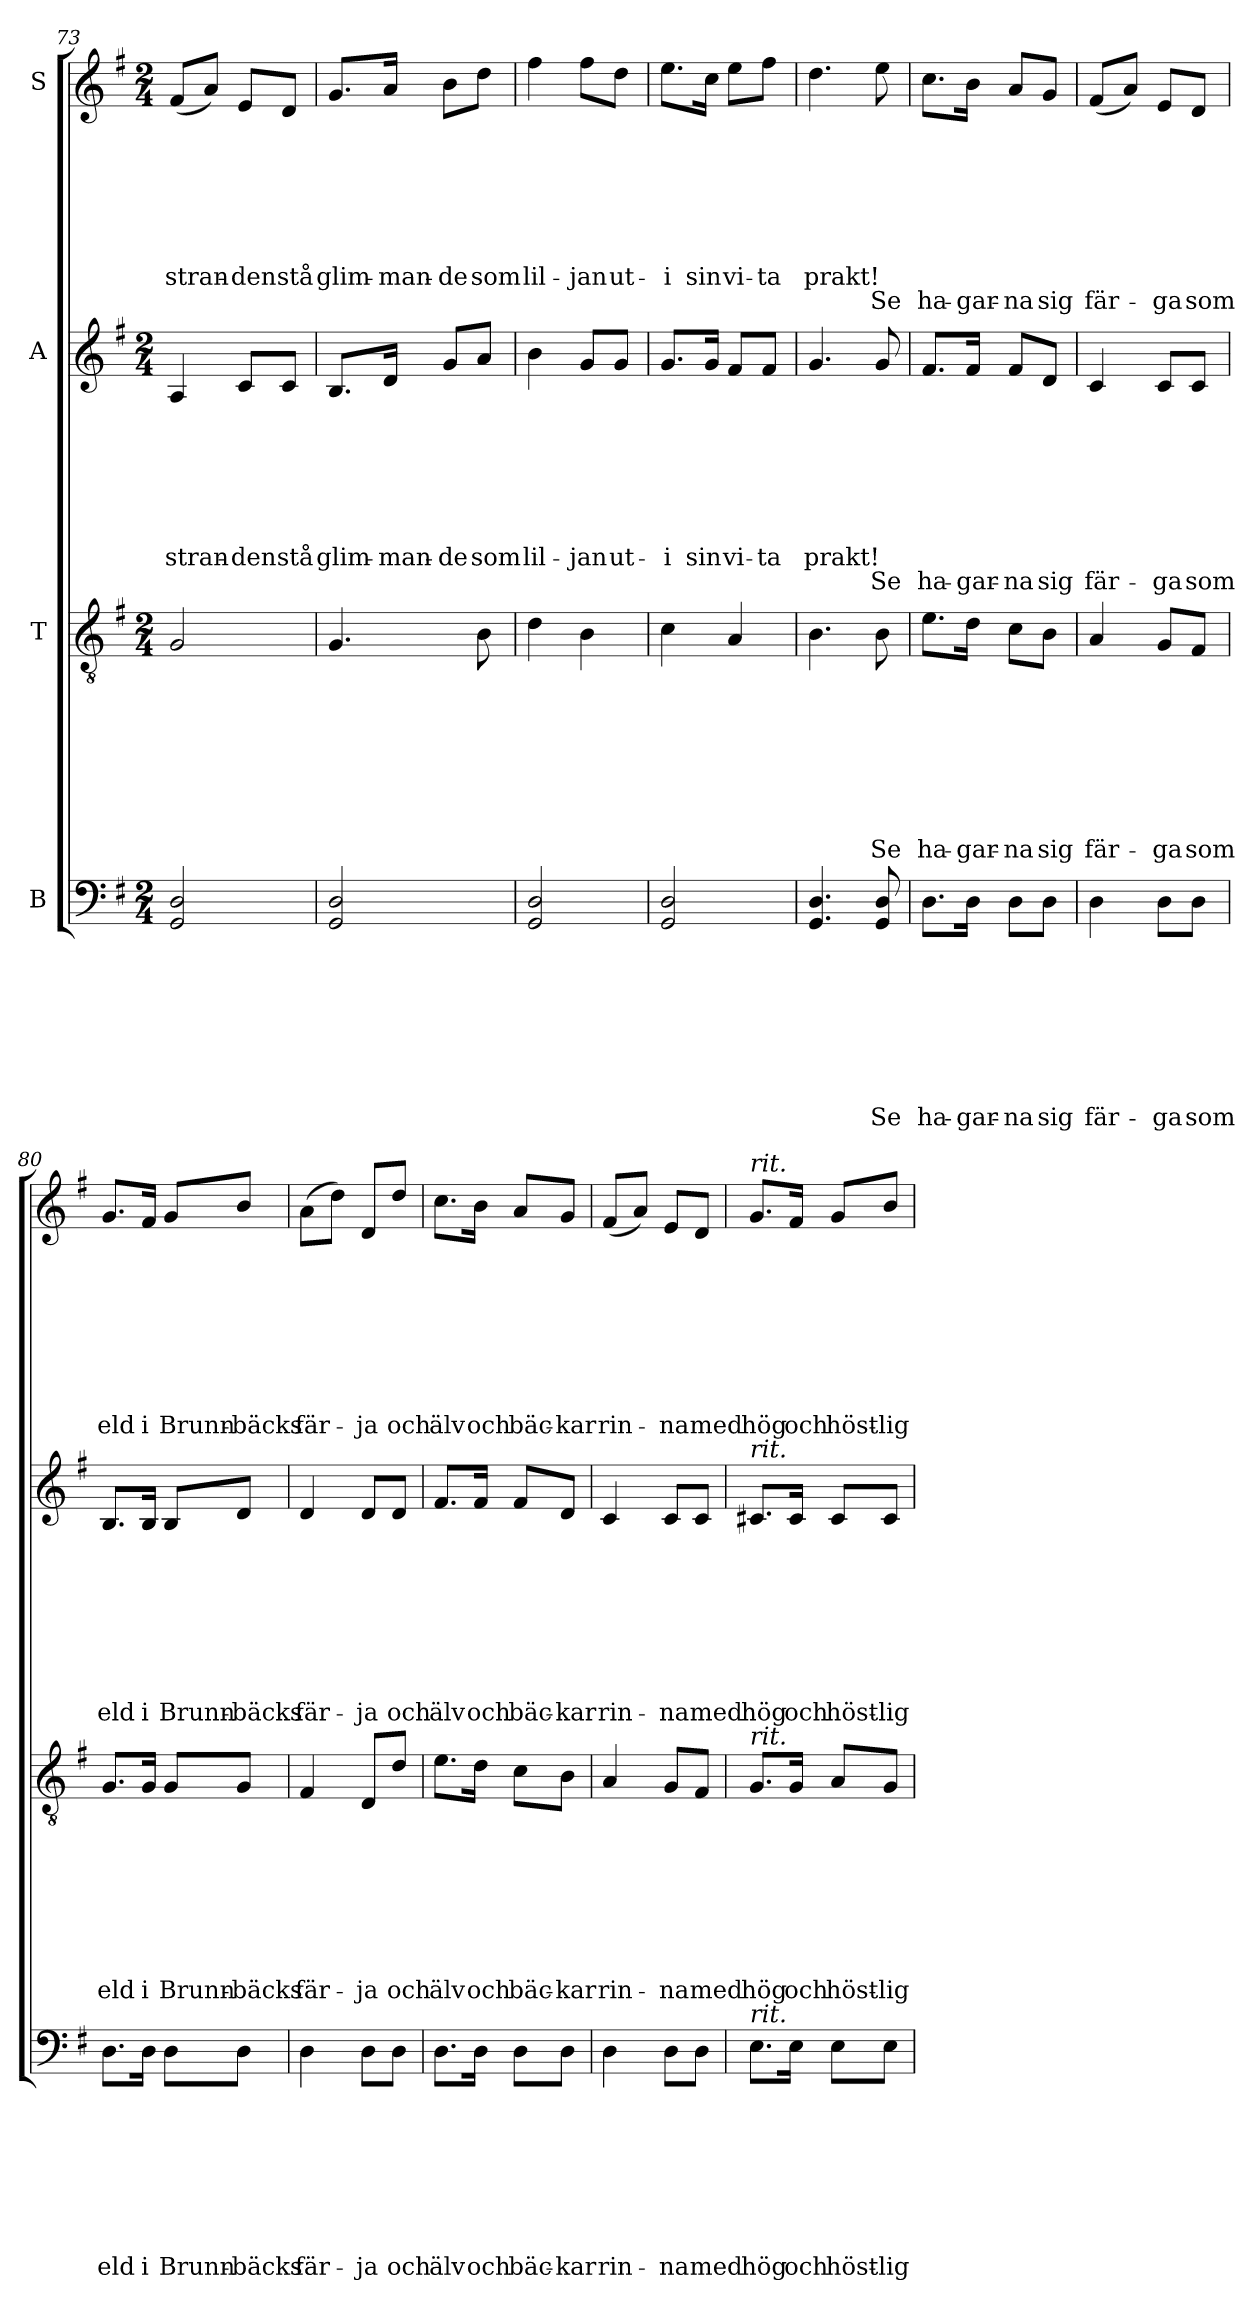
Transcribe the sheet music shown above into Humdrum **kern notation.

**kern	**text	**text	**text	**text	**text	**text	**text	**text	**kern	**text	**text	**text	**text	**text	**text	**text	**text	**kern	**text	**text	**text	**text	**text	**text	**text	**text	**kern	**text	**text	**text	**text	**text	**text	**text	**text
*part4	*part4	*part4	*part4	*part4	*part4	*part4	*part4	*part4	*part3	*part3	*part3	*part3	*part3	*part3	*part3	*part3	*part3	*part2	*part2	*part2	*part2	*part2	*part2	*part2	*part2	*part2	*part1	*part1	*part1	*part1	*part1	*part1	*part1	*part1	*part1
*staff4	*staff4	*staff4	*staff4	*staff4	*staff4	*staff4	*staff4	*staff4	*staff3	*staff3	*staff3	*staff3	*staff3	*staff3	*staff3	*staff3	*staff3	*staff2	*staff2	*staff2	*staff2	*staff2	*staff2	*staff2	*staff2	*staff2	*staff1	*staff1	*staff1	*staff1	*staff1	*staff1	*staff1	*staff1	*staff1
*I"B	*	*	*	*	*	*	*	*	*I"T	*	*	*	*	*	*	*	*	*I"A	*	*	*	*	*	*	*	*	*I"S	*	*	*	*	*	*	*	*
!!LO:PB:g=z
*clefF4	*	*	*	*	*	*	*	*	*clefGv2	*	*	*	*	*	*	*	*	*clefG2	*	*	*	*	*	*	*	*	*clefG2	*	*	*	*	*	*	*	*
*k[f#]	*	*	*	*	*	*	*	*	*k[f#]	*	*	*	*	*	*	*	*	*k[f#]	*	*	*	*	*	*	*	*	*k[f#]	*	*	*	*	*	*	*	*
*G:	*	*	*	*	*	*	*	*	*G:	*	*	*	*	*	*	*	*	*G:	*	*	*	*	*	*	*	*	*G:	*	*	*	*	*	*	*	*
*M2/4	*	*	*	*	*	*	*	*	*M2/4	*	*	*	*	*	*	*	*	*M2/4	*	*	*	*	*	*	*	*	*M2/4	*	*	*	*	*	*	*	*
=73	=73	=73	=73	=73	=73	=73	=73	=73	=73	=73	=73	=73	=73	=73	=73	=73	=73	=73	=73	=73	=73	=73	=73	=73	=73	=73	=73	=73	=73	=73	=73	=73	=73	=73	=73
!	!	!	!	!	!	!	!	!	!	!	!	!	!	!	!	!	!	!	!	!	!	!	!	!	!LO:LY:b	!	!	!	!	!	!	!	!	!LO:LY:b	!
2GG/ 2D/	.	.	.	.	.	.	.	.	2G/	.	.	.	.	.	.	.	.	4A/	.	.	.	.	.	.	stran-	.	(<8f#/L	.	.	.	.	.	.	stran-	.
.	.	.	.	.	.	.	.	.	.	.	.	.	.	.	.	.	.	.	.	.	.	.	.	.	.	.	8a/J)	.	.	.	.	.	.	.	.
!	!	!	!	!	!	!	!	!	!	!	!	!	!	!	!	!	!	!	!	!	!	!	!	!	!LO:LY:b	!	!	!	!	!	!	!	!	!LO:LY:b	!
.	.	.	.	.	.	.	.	.	.	.	.	.	.	.	.	.	.	8c/L	.	.	.	.	.	.	-den	.	8e/L	.	.	.	.	.	.	-den	.
!	!	!	!	!	!	!	!	!	!	!	!	!	!	!	!	!	!	!	!	!	!	!	!	!	!LO:LY:b	!	!	!	!	!	!	!	!	!LO:LY:b	!
.	.	.	.	.	.	.	.	.	.	.	.	.	.	.	.	.	.	8c/J	.	.	.	.	.	.	stå	.	8d/J	.	.	.	.	.	.	stå	.
=74	=74	=74	=74	=74	=74	=74	=74	=74	=74	=74	=74	=74	=74	=74	=74	=74	=74	=74	=74	=74	=74	=74	=74	=74	=74	=74	=74	=74	=74	=74	=74	=74	=74	=74	=74
!	!	!	!	!	!	!	!	!	!	!	!	!	!	!	!	!	!	!	!	!	!	!	!	!	!LO:LY:b	!	!	!	!	!	!	!	!	!LO:LY:b	!
2GG/ 2D/	.	.	.	.	.	.	.	.	4.G/	.	.	.	.	.	.	.	.	8.B/L	.	.	.	.	.	.	glim-	.	8.g/L	.	.	.	.	.	.	glim-	.
!	!	!	!	!	!	!	!	!	!	!	!	!	!	!	!	!	!	!	!	!	!	!	!	!	!LO:LY:b	!	!	!	!	!	!	!	!	!LO:LY:b	!
.	.	.	.	.	.	.	.	.	.	.	.	.	.	.	.	.	.	16d/Jk	.	.	.	.	.	.	-man-	.	16a/Jk	.	.	.	.	.	.	-man-	.
!	!	!	!	!	!	!	!	!	!	!	!	!	!	!	!	!	!	!	!	!	!	!	!	!	!LO:LY:b	!	!	!	!	!	!	!	!	!LO:LY:b	!
.	.	.	.	.	.	.	.	.	.	.	.	.	.	.	.	.	.	8g/L	.	.	.	.	.	.	-de	.	8b\L	.	.	.	.	.	.	-de	.
!	!	!	!	!	!	!	!	!	!	!	!	!	!	!	!	!	!	!	!	!	!	!	!	!	!LO:LY:b	!	!	!	!	!	!	!	!	!LO:LY:b	!
.	.	.	.	.	.	.	.	.	8B\	.	.	.	.	.	.	.	.	8a/J	.	.	.	.	.	.	som	.	8dd\J	.	.	.	.	.	.	som	.
=75	=75	=75	=75	=75	=75	=75	=75	=75	=75	=75	=75	=75	=75	=75	=75	=75	=75	=75	=75	=75	=75	=75	=75	=75	=75	=75	=75	=75	=75	=75	=75	=75	=75	=75	=75
!	!	!	!	!	!	!	!	!	!	!	!	!	!	!	!	!	!	!	!	!	!	!	!	!	!LO:LY:b	!	!	!	!	!	!	!	!	!LO:LY:b	!
2GG/ 2D/	.	.	.	.	.	.	.	.	4d\	.	.	.	.	.	.	.	.	4b\	.	.	.	.	.	.	lil-	.	4ff#\	.	.	.	.	.	.	lil-	.
!	!	!	!	!	!	!	!	!	!	!	!	!	!	!	!	!	!	!	!	!	!	!	!	!	!LO:LY:b	!	!	!	!	!	!	!	!	!LO:LY:b	!
.	.	.	.	.	.	.	.	.	4B\	.	.	.	.	.	.	.	.	8g/L	.	.	.	.	.	.	-jan	.	8ff#\L	.	.	.	.	.	.	-jan	.
!	!	!	!	!	!	!	!	!	!	!	!	!	!	!	!	!	!	!	!	!	!	!	!	!	!LO:LY:b	!	!	!	!	!	!	!	!	!LO:LY:b	!
.	.	.	.	.	.	.	.	.	.	.	.	.	.	.	.	.	.	8g/J	.	.	.	.	.	.	ut-	.	8dd\J	.	.	.	.	.	.	ut-	.
=76	=76	=76	=76	=76	=76	=76	=76	=76	=76	=76	=76	=76	=76	=76	=76	=76	=76	=76	=76	=76	=76	=76	=76	=76	=76	=76	=76	=76	=76	=76	=76	=76	=76	=76	=76
!	!	!	!	!	!	!	!	!	!	!	!	!	!	!	!	!	!	!	!	!	!	!	!	!	!LO:LY:b	!	!	!	!	!	!	!	!	!LO:LY:b	!
2GG/ 2D/	.	.	.	.	.	.	.	.	4c\	.	.	.	.	.	.	.	.	8.g/L	.	.	.	.	.	.	-i	.	8.ee\L	.	.	.	.	.	.	-i	.
!	!	!	!	!	!	!	!	!	!	!	!	!	!	!	!	!	!	!	!	!	!	!	!	!	!LO:LY:b	!	!	!	!	!	!	!	!	!LO:LY:b	!
.	.	.	.	.	.	.	.	.	.	.	.	.	.	.	.	.	.	16g/Jk	.	.	.	.	.	.	sin	.	16cc\Jk	.	.	.	.	.	.	sin	.
!	!	!	!	!	!	!	!	!	!	!	!	!	!	!	!	!	!	!	!	!	!	!	!	!	!LO:LY:b	!	!	!	!	!	!	!	!	!LO:LY:b	!
.	.	.	.	.	.	.	.	.	4A/	.	.	.	.	.	.	.	.	8f#/L	.	.	.	.	.	.	vi-	.	8ee\L	.	.	.	.	.	.	vi-	.
!	!	!	!	!	!	!	!	!	!	!	!	!	!	!	!	!	!	!	!	!	!	!	!	!	!LO:LY:b	!	!	!	!	!	!	!	!	!LO:LY:b	!
.	.	.	.	.	.	.	.	.	.	.	.	.	.	.	.	.	.	8f#/J	.	.	.	.	.	.	-ta	.	8ff#\J	.	.	.	.	.	.	-ta	.
=77	=77	=77	=77	=77	=77	=77	=77	=77	=77	=77	=77	=77	=77	=77	=77	=77	=77	=77	=77	=77	=77	=77	=77	=77	=77	=77	=77	=77	=77	=77	=77	=77	=77	=77	=77
!	!	!	!	!	!	!	!	!	!	!	!	!	!	!	!	!	!	!	!	!	!	!	!	!	!LO:LY:b	!	!	!	!	!	!	!	!	!LO:LY:b	!
4.GG/ 4.D/	.	.	.	.	.	.	.	.	4.B\	.	.	.	.	.	.	.	.	4.g/	.	.	.	.	.	.	prakt!	.	4.dd\	.	.	.	.	.	.	prakt!	.
!	!	!	!	!	!	!	!	!LO:LY:b	!	!	!	!	!	!	!	!	!LO:LY:b	!	!	!	!	!	!	!	!	!LO:LY:b	!	!	!	!	!	!	!	!	!LO:LY:b
8GG/ 8D/	.	.	.	.	.	.	.	Se	8B\	.	.	.	.	.	.	.	Se	8g/	.	.	.	.	.	.	.	Se	8ee\	.	.	.	.	.	.	.	Se
=78	=78	=78	=78	=78	=78	=78	=78	=78	=78	=78	=78	=78	=78	=78	=78	=78	=78	=78	=78	=78	=78	=78	=78	=78	=78	=78	=78	=78	=78	=78	=78	=78	=78	=78	=78
!	!	!	!	!	!	!	!	!LO:LY:b	!	!	!	!	!	!	!	!	!LO:LY:b	!	!	!	!	!	!	!	!	!LO:LY:b	!	!	!	!	!	!	!	!	!LO:LY:b
8.D\L	.	.	.	.	.	.	.	ha-	8.e\L	.	.	.	.	.	.	.	ha-	8.f#/L	.	.	.	.	.	.	.	ha-	8.cc\L	.	.	.	.	.	.	.	ha-
!	!	!	!	!	!	!	!	!LO:LY:b	!	!	!	!	!	!	!	!	!LO:LY:b	!	!	!	!	!	!	!	!	!LO:LY:b	!	!	!	!	!	!	!	!	!LO:LY:b
16D\Jk	.	.	.	.	.	.	.	-gar-	16d\Jk	.	.	.	.	.	.	.	-gar-	16f#/Jk	.	.	.	.	.	.	.	-gar-	16b\Jk	.	.	.	.	.	.	.	-gar-
!	!	!	!	!	!	!	!	!LO:LY:b	!	!	!	!	!	!	!	!	!LO:LY:b	!	!	!	!	!	!	!	!	!LO:LY:b	!	!	!	!	!	!	!	!	!LO:LY:b
8D\L	.	.	.	.	.	.	.	-na	8c\L	.	.	.	.	.	.	.	-na	8f#/L	.	.	.	.	.	.	.	-na	8a/L	.	.	.	.	.	.	.	-na
!	!	!	!	!	!	!	!	!LO:LY:b	!	!	!	!	!	!	!	!	!LO:LY:b	!	!	!	!	!	!	!	!	!LO:LY:b	!	!	!	!	!	!	!	!	!LO:LY:b
8D\J	.	.	.	.	.	.	.	sig	8B\J	.	.	.	.	.	.	.	sig	8d/J	.	.	.	.	.	.	.	sig	8g/J	.	.	.	.	.	.	.	sig
!!LO:LB:g=z
=79	=79	=79	=79	=79	=79	=79	=79	=79	=79	=79	=79	=79	=79	=79	=79	=79	=79	=79	=79	=79	=79	=79	=79	=79	=79	=79	=79	=79	=79	=79	=79	=79	=79	=79	=79
!	!	!	!	!	!	!	!	!LO:LY:b	!	!	!	!	!	!	!	!	!LO:LY:b	!	!	!	!	!	!	!	!	!LO:LY:b	!	!	!	!	!	!	!	!	!LO:LY:b
4D\	.	.	.	.	.	.	.	fär-	4A/	.	.	.	.	.	.	.	fär-	4c/	.	.	.	.	.	.	.	fär-	(<8f#/L	.	.	.	.	.	.	.	fär-
.	.	.	.	.	.	.	.	.	.	.	.	.	.	.	.	.	.	.	.	.	.	.	.	.	.	.	8a/J)	.	.	.	.	.	.	.	.
!	!	!	!	!	!	!	!	!LO:LY:b	!	!	!	!	!	!	!	!	!LO:LY:b	!	!	!	!	!	!	!	!	!LO:LY:b	!	!	!	!	!	!	!	!	!LO:LY:b
8D\L	.	.	.	.	.	.	.	-ga	8G/L	.	.	.	.	.	.	.	-ga	8c/L	.	.	.	.	.	.	.	-ga	8e/L	.	.	.	.	.	.	.	-ga
!	!	!	!	!	!	!	!	!LO:LY:b	!	!	!	!	!	!	!	!	!LO:LY:b	!	!	!	!	!	!	!	!	!LO:LY:b	!	!	!	!	!	!	!	!	!LO:LY:b
8D\J	.	.	.	.	.	.	.	som	8F#/J	.	.	.	.	.	.	.	som	8c/J	.	.	.	.	.	.	.	som	8d/J	.	.	.	.	.	.	.	som
=80	=80	=80	=80	=80	=80	=80	=80	=80	=80	=80	=80	=80	=80	=80	=80	=80	=80	=80	=80	=80	=80	=80	=80	=80	=80	=80	=80	=80	=80	=80	=80	=80	=80	=80	=80
!	!	!	!	!	!	!	!	!LO:LY:b	!	!	!	!	!	!	!	!	!LO:LY:b	!	!	!	!	!	!	!	!	!LO:LY:b	!	!	!	!	!	!	!	!	!LO:LY:b
8.D\L	.	.	.	.	.	.	.	eld	8.G/L	.	.	.	.	.	.	.	eld	8.B/L	.	.	.	.	.	.	.	eld	8.g/L	.	.	.	.	.	.	.	eld
!	!	!	!	!	!	!	!	!LO:LY:b	!	!	!	!	!	!	!	!	!LO:LY:b	!	!	!	!	!	!	!	!	!LO:LY:b	!	!	!	!	!	!	!	!	!LO:LY:b
16D\Jk	.	.	.	.	.	.	.	i	16G/Jk	.	.	.	.	.	.	.	i	16B/Jk	.	.	.	.	.	.	.	i	16f#/Jk	.	.	.	.	.	.	.	i
!	!	!	!	!	!	!	!	!LO:LY:b	!	!	!	!	!	!	!	!	!LO:LY:b	!	!	!	!	!	!	!	!	!LO:LY:b	!	!	!	!	!	!	!	!	!LO:LY:b
8D\L	.	.	.	.	.	.	.	Brunn-	8G/L	.	.	.	.	.	.	.	Brunn-	8B/L	.	.	.	.	.	.	.	Brunn-	8g/L	.	.	.	.	.	.	.	Brunn-
!	!	!	!	!	!	!	!	!LO:LY:b	!	!	!	!	!	!	!	!	!LO:LY:b	!	!	!	!	!	!	!	!	!LO:LY:b	!	!	!	!	!	!	!	!	!LO:LY:b
8D\J	.	.	.	.	.	.	.	-bäcks	8G/J	.	.	.	.	.	.	.	-bäcks	8d/J	.	.	.	.	.	.	.	-bäcks	8b/J	.	.	.	.	.	.	.	-bäcks
=81	=81	=81	=81	=81	=81	=81	=81	=81	=81	=81	=81	=81	=81	=81	=81	=81	=81	=81	=81	=81	=81	=81	=81	=81	=81	=81	=81	=81	=81	=81	=81	=81	=81	=81	=81
!	!	!	!	!	!	!	!	!LO:LY:b	!	!	!	!	!	!	!	!	!LO:LY:b	!	!	!	!	!	!	!	!	!LO:LY:b	!	!	!	!	!	!	!	!	!LO:LY:b
4D\	.	.	.	.	.	.	.	fär-	4F#/	.	.	.	.	.	.	.	fär-	4d/	.	.	.	.	.	.	.	fär-	(>8a\L	.	.	.	.	.	.	.	fär-
.	.	.	.	.	.	.	.	.	.	.	.	.	.	.	.	.	.	.	.	.	.	.	.	.	.	.	8dd\J)	.	.	.	.	.	.	.	.
!	!	!	!	!	!	!	!	!LO:LY:b	!	!	!	!	!	!	!	!	!LO:LY:b	!	!	!	!	!	!	!	!	!LO:LY:b	!	!	!	!	!	!	!	!	!LO:LY:b
8D\L	.	.	.	.	.	.	.	-ja	8D/L	.	.	.	.	.	.	.	-ja	8d/L	.	.	.	.	.	.	.	-ja	8d/L	.	.	.	.	.	.	.	-ja
!	!	!	!	!	!	!	!	!LO:LY:b	!	!	!	!	!	!	!	!	!LO:LY:b	!	!	!	!	!	!	!	!	!LO:LY:b	!	!	!	!	!	!	!	!	!LO:LY:b
8D\J	.	.	.	.	.	.	.	och	8d/J	.	.	.	.	.	.	.	och	8d/J	.	.	.	.	.	.	.	och	8dd/J	.	.	.	.	.	.	.	och
=82	=82	=82	=82	=82	=82	=82	=82	=82	=82	=82	=82	=82	=82	=82	=82	=82	=82	=82	=82	=82	=82	=82	=82	=82	=82	=82	=82	=82	=82	=82	=82	=82	=82	=82	=82
!	!	!	!	!	!	!	!	!LO:LY:b	!	!	!	!	!	!	!	!	!LO:LY:b	!	!	!	!	!	!	!	!	!LO:LY:b	!	!	!	!	!	!	!	!	!LO:LY:b
8.D\L	.	.	.	.	.	.	.	älv	8.e\L	.	.	.	.	.	.	.	älv	8.f#/L	.	.	.	.	.	.	.	älv	8.cc\L	.	.	.	.	.	.	.	älv
!	!	!	!	!	!	!	!	!LO:LY:b	!	!	!	!	!	!	!	!	!LO:LY:b	!	!	!	!	!	!	!	!	!LO:LY:b	!	!	!	!	!	!	!	!	!LO:LY:b
16D\Jk	.	.	.	.	.	.	.	och	16d\Jk	.	.	.	.	.	.	.	och	16f#/Jk	.	.	.	.	.	.	.	och	16b\Jk	.	.	.	.	.	.	.	och
!	!	!	!	!	!	!	!	!LO:LY:b	!	!	!	!	!	!	!	!	!LO:LY:b	!	!	!	!	!	!	!	!	!LO:LY:b	!	!	!	!	!	!	!	!	!LO:LY:b
8D\L	.	.	.	.	.	.	.	bäc-	8c\L	.	.	.	.	.	.	.	bäc-	8f#/L	.	.	.	.	.	.	.	bäc-	8a/L	.	.	.	.	.	.	.	bäc-
!	!	!	!	!	!	!	!	!LO:LY:b	!	!	!	!	!	!	!	!	!LO:LY:b	!	!	!	!	!	!	!	!	!LO:LY:b	!	!	!	!	!	!	!	!	!LO:LY:b
8D\J	.	.	.	.	.	.	.	-kar	8B\J	.	.	.	.	.	.	.	-kar	8d/J	.	.	.	.	.	.	.	-kar	8g/J	.	.	.	.	.	.	.	-kar
=83	=83	=83	=83	=83	=83	=83	=83	=83	=83	=83	=83	=83	=83	=83	=83	=83	=83	=83	=83	=83	=83	=83	=83	=83	=83	=83	=83	=83	=83	=83	=83	=83	=83	=83	=83
!	!	!	!	!	!	!	!	!LO:LY:b	!	!	!	!	!	!	!	!	!LO:LY:b	!	!	!	!	!	!	!	!	!LO:LY:b	!	!	!	!	!	!	!	!	!LO:LY:b
4D\	.	.	.	.	.	.	.	rin-	4A/	.	.	.	.	.	.	.	rin-	4c/	.	.	.	.	.	.	.	rin-	(<8f#/L	.	.	.	.	.	.	.	rin-
.	.	.	.	.	.	.	.	.	.	.	.	.	.	.	.	.	.	.	.	.	.	.	.	.	.	.	8a/J)	.	.	.	.	.	.	.	.
!	!	!	!	!	!	!	!	!LO:LY:b	!	!	!	!	!	!	!	!	!LO:LY:b	!	!	!	!	!	!	!	!	!LO:LY:b	!	!	!	!	!	!	!	!	!LO:LY:b
8D\L	.	.	.	.	.	.	.	-na	8G/L	.	.	.	.	.	.	.	-na	8c/L	.	.	.	.	.	.	.	-na	8e/L	.	.	.	.	.	.	.	-na
!	!	!	!	!	!	!	!	!LO:LY:b	!	!	!	!	!	!	!	!	!LO:LY:b	!	!	!	!	!	!	!	!	!LO:LY:b	!	!	!	!	!	!	!	!	!LO:LY:b
8D\J	.	.	.	.	.	.	.	med	8F#/J	.	.	.	.	.	.	.	med	8c/J	.	.	.	.	.	.	.	med	8d/J	.	.	.	.	.	.	.	med
=84	=84	=84	=84	=84	=84	=84	=84	=84	=84	=84	=84	=84	=84	=84	=84	=84	=84	=84	=84	=84	=84	=84	=84	=84	=84	=84	=84	=84	=84	=84	=84	=84	=84	=84	=84
!	!	!	!	!	!	!	!	!	!	!	!	!	!	!	!	!	!	!	!	!	!	!	!	!	!	!	!LO:TX:a:i:t=rit.	!	!	!	!	!	!	!	!
!	!	!	!	!	!	!	!	!	!	!	!	!	!	!	!	!	!	!LO:TX:a:i:t=rit.	!	!	!	!	!	!	!	!	!	!	!	!	!	!	!	!	!
!	!	!	!	!	!	!	!	!	!LO:TX:a:i:t=rit.	!	!	!	!	!	!	!	!	!	!	!	!	!	!	!	!	!	!	!	!	!	!	!	!	!	!
!LO:TX:a:i:t=rit.	!	!	!	!	!	!	!	!	!	!	!	!	!	!	!	!	!	!	!	!	!	!	!	!	!	!	!	!	!	!	!	!	!	!	!
!	!	!	!	!	!	!	!	!LO:LY:b	!	!	!	!	!	!	!	!	!LO:LY:b	!	!	!	!	!	!	!	!	!LO:LY:b	!	!	!	!	!	!	!	!	!LO:LY:b
8.E\L	.	.	.	.	.	.	.	hög	8.G/L	.	.	.	.	.	.	.	hög	8.c#X/L	.	.	.	.	.	.	.	hög	8.g/L	.	.	.	.	.	.	.	hög
!	!	!	!	!	!	!	!	!LO:LY:b	!	!	!	!	!	!	!	!	!LO:LY:b	!	!	!	!	!	!	!	!	!LO:LY:b	!	!	!	!	!	!	!	!	!LO:LY:b
16E\Jk	.	.	.	.	.	.	.	och	16G/Jk	.	.	.	.	.	.	.	och	16c#/Jk	.	.	.	.	.	.	.	och	16f#/Jk	.	.	.	.	.	.	.	och
!	!	!	!	!	!	!	!	!LO:LY:b	!	!	!	!	!	!	!	!	!LO:LY:b	!	!	!	!	!	!	!	!	!LO:LY:b	!	!	!	!	!	!	!	!	!LO:LY:b
8E\L	.	.	.	.	.	.	.	höst-	8A/L	.	.	.	.	.	.	.	höst-	8c#/L	.	.	.	.	.	.	.	höst-	8g/L	.	.	.	.	.	.	.	höst-
!	!	!	!	!	!	!	!	!LO:LY:b	!	!	!	!	!	!	!	!	!LO:LY:b	!	!	!	!	!	!	!	!	!LO:LY:b	!	!	!	!	!	!	!	!	!LO:LY:b
8E\J	.	.	.	.	.	.	.	-lig	8G/J	.	.	.	.	.	.	.	-lig	8c#/J	.	.	.	.	.	.	.	-lig	8b/J	.	.	.	.	.	.	.	-lig
=	=	=	=	=	=	=	=	=	=	=	=	=	=	=	=	=	=	=	=	=	=	=	=	=	=	=	=	=	=	=	=	=	=	=	=
*-	*-	*-	*-	*-	*-	*-	*-	*-	*-	*-	*-	*-	*-	*-	*-	*-	*-	*-	*-	*-	*-	*-	*-	*-	*-	*-	*-	*-	*-	*-	*-	*-	*-	*-	*-
